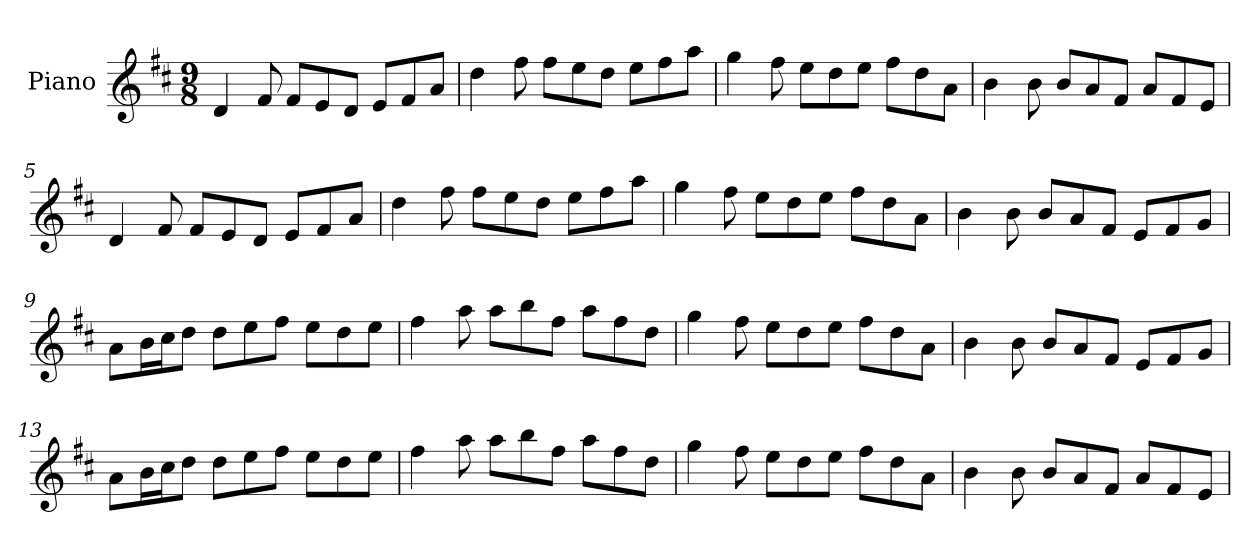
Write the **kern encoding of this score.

**kern
*part1
*staff1
*I"Piano
*I'Pno
*clefG2
*k[f#c#]
*D:
*M9/8
=1
4d/
8f#/
8f#/L
8e/
8d/J
8e/L
8f#/
8a/J
=2
4dd\
8ff#\
8ff#\L
8ee\
8dd\J
8ee\L
8ff#\
8aa\J
=3
4gg\
8ff#\
8ee\L
8dd\
8ee\J
8ff#\L
8dd\
8a\J
=4
4b\
8b\
8b/L
8a/
8f#/J
8a/L
8f#/
8e/J
=5
4d/
8f#/
8f#/L
8e/
8d/J
8e/L
8f#/
8a/J
=6
4dd\
8ff#\
8ff#\L
8ee\
8dd\J
8ee\L
8ff#\
8aa\J
=7
4gg\
8ff#\
8ee\L
8dd\
8ee\J
8ff#\L
8dd\
8a\J
=8
4b\
8b\
8b/L
8a/
8f#/J
8e/L
8f#/
8g/J
=9
8a\L
16b\L
16cc#\J
8dd\J
8dd\L
8ee\
8ff#\J
8ee\L
8dd\
8ee\J
=10
4ff#\
8aa\
8aa\L
8bb\
8ff#\J
8aa\L
8ff#\
8dd\J
=11
4gg\
8ff#\
8ee\L
8dd\
8ee\J
8ff#\L
8dd\
8a\J
=12
4b\
8b\
8b/L
8a/
8f#/J
8e/L
8f#/
8g/J
=13
8a\L
16b\L
16cc#\J
8dd\J
8dd\L
8ee\
8ff#\J
8ee\L
8dd\
8ee\J
=14
4ff#\
8aa\
8aa\L
8bb\
8ff#\J
8aa\L
8ff#\
8dd\J
=15
4gg\
8ff#\
8ee\L
8dd\
8ee\J
8ff#\L
8dd\
8a\J
=16
4b\
8b\
8b/L
8a/
8f#/J
8a/L
8f#/
8e/J
=
*-
